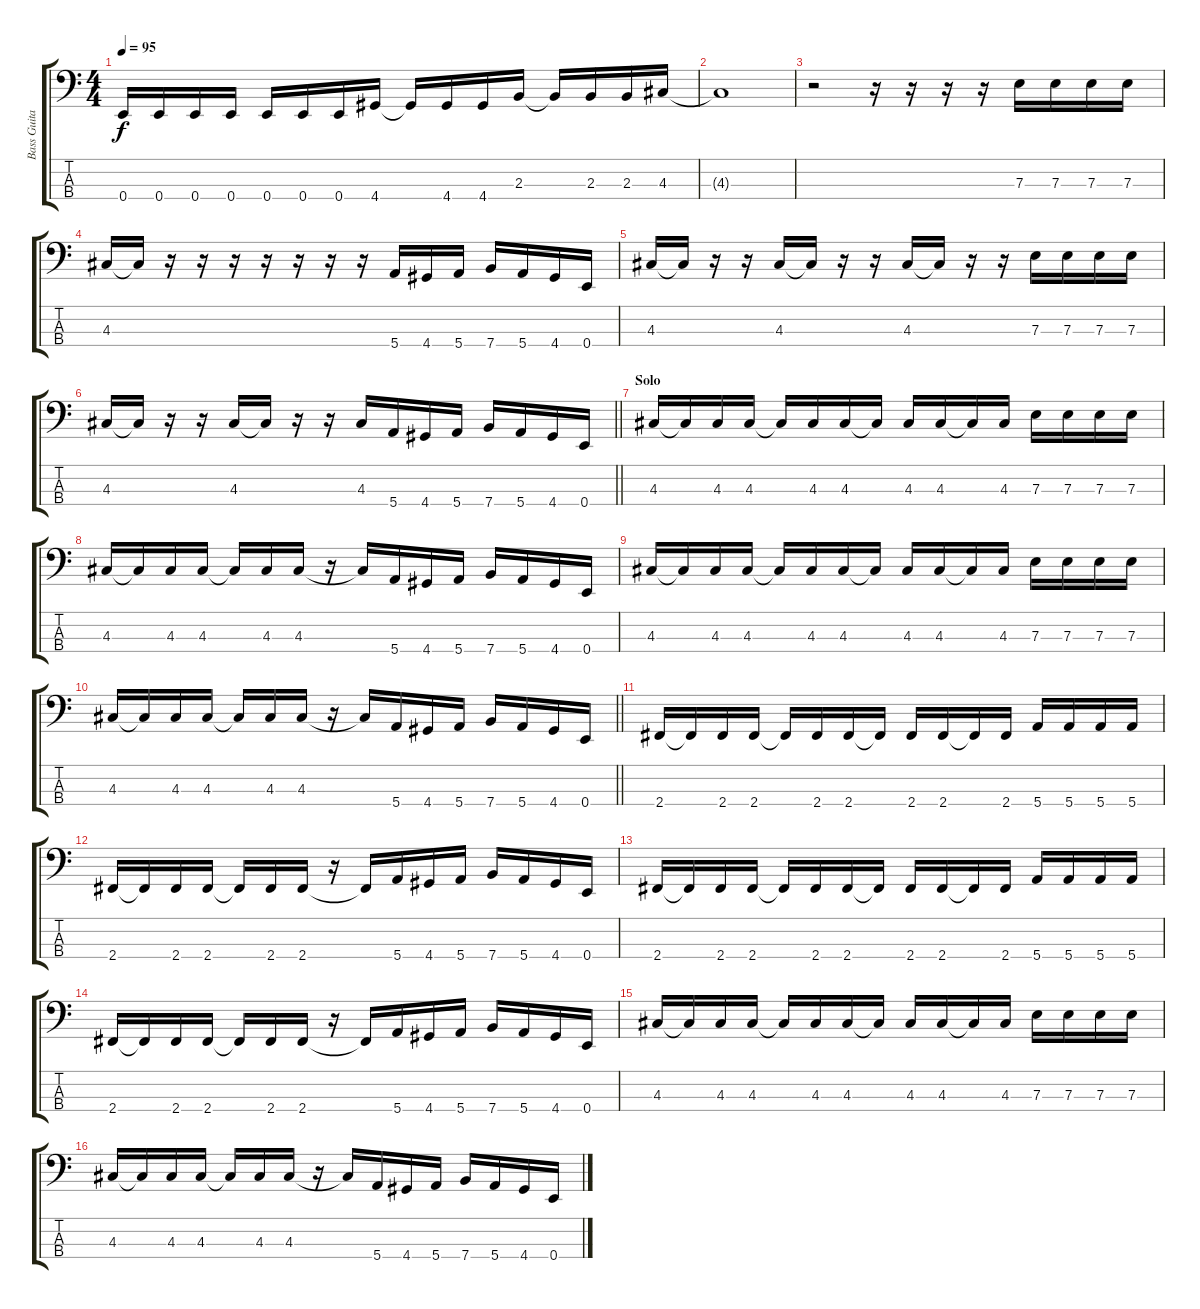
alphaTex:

\track ("Bass Guitar" "Bass Guita") {instrument electricbassfinger}
\staff {score tabs}
\tuning (G2 D2 A1 E1) {hide}
\ts (4 4)
\tempo 95
\clef f4
\ks c
0.4{t}.16{dy f} 0.4.16 0.4.16 0.4.16 0.4.16 0.4.16 0.4.16 4.4.16 4.4{t}.16 4.4.16 4.4.16 2.3.16 2.3{t}.16 2.3.16 2.3.16 4.3.16 |
4.3{t}.1 |
r.2 r.16 r.16 r.16 r.16 7.3.16 7.3.16 7.3.16 7.3.16 |
4.3.16 4.3{t}.16 r.16 r.16 r.16 r.16 r.16 r.16 r.16 5.4.16 4.4.16 5.4.16 7.4.16 5.4.16 4.4.16 0.4.16 |
4.3.16 4.3{t}.16 r.16 r.16 4.3.16 4.3{t}.16 r.16 r.16 4.3.16 4.3{t}.16 r.16 r.16 7.3.16 7.3.16 7.3.16 7.3.16 |
\barLineRight lightlight
4.3.16 4.3{t}.16 r.16 r.16 4.3.16 4.3{t}.16 r.16 r.16 4.3.16 5.4.16 4.4.16 5.4.16 7.4.16 5.4.16 4.4.16 0.4.16 |
\section ("" "Solo")
4.3.16 4.3{t}.16 4.3.16 4.3.16 4.3{t}.16 4.3.16 4.3.16 4.3{t}.16 4.3.16 4.3.16 4.3{t}.16 4.3.16 7.3.16 7.3.16 7.3.16 7.3.16 |
4.3.16 4.3{t}.16 4.3.16 4.3.16 4.3{t}.16 4.3.16 4.3.16 r.16 4.3{t}.16 5.4.16 4.4.16 5.4.16 7.4.16 5.4.16 4.4.16 0.4.16 |
4.3.16 4.3{t}.16 4.3.16 4.3.16 4.3{t}.16 4.3.16 4.3.16 4.3{t}.16 4.3.16 4.3.16 4.3{t}.16 4.3.16 7.3.16 7.3.16 7.3.16 7.3.16 |
\barLineRight lightlight
4.3.16 4.3{t}.16 4.3.16 4.3.16 4.3{t}.16 4.3.16 4.3.16 r.16 4.3{t}.16 5.4.16 4.4.16 5.4.16 7.4.16 5.4.16 4.4.16 0.4.16 |
2.4.16 2.4{t}.16 2.4.16 2.4.16 2.4{t}.16 2.4.16 2.4.16 2.4{t}.16 2.4.16 2.4.16 2.4{t}.16 2.4.16 5.4.16 5.4.16 5.4.16 5.4.16 |
2.4.16 2.4{t}.16 2.4.16 2.4.16 2.4{t}.16 2.4.16 2.4.16 r.16 2.4{t}.16 5.4.16 4.4.16 5.4.16 7.4.16 5.4.16 4.4.16 0.4.16 |
2.4.16 2.4{t}.16 2.4.16 2.4.16 2.4{t}.16 2.4.16 2.4.16 2.4{t}.16 2.4.16 2.4.16 2.4{t}.16 2.4.16 5.4.16 5.4.16 5.4.16 5.4.16 |
2.4.16 2.4{t}.16 2.4.16 2.4.16 2.4{t}.16 2.4.16 2.4.16 r.16 2.4{t}.16 5.4.16 4.4.16 5.4.16 7.4.16 5.4.16 4.4.16 0.4.16 |
4.3.16 4.3{t}.16 4.3.16 4.3.16 4.3{t}.16 4.3.16 4.3.16 4.3{t}.16 4.3.16 4.3.16 4.3{t}.16 4.3.16 7.3.16 7.3.16 7.3.16 7.3.16 |
4.3.16 4.3{t}.16 4.3.16 4.3.16 4.3{t}.16 4.3.16 4.3.16 r.16 4.3{t}.16 5.4.16 4.4.16 5.4.16 7.4.16 5.4.16 4.4.16 0.4.16
